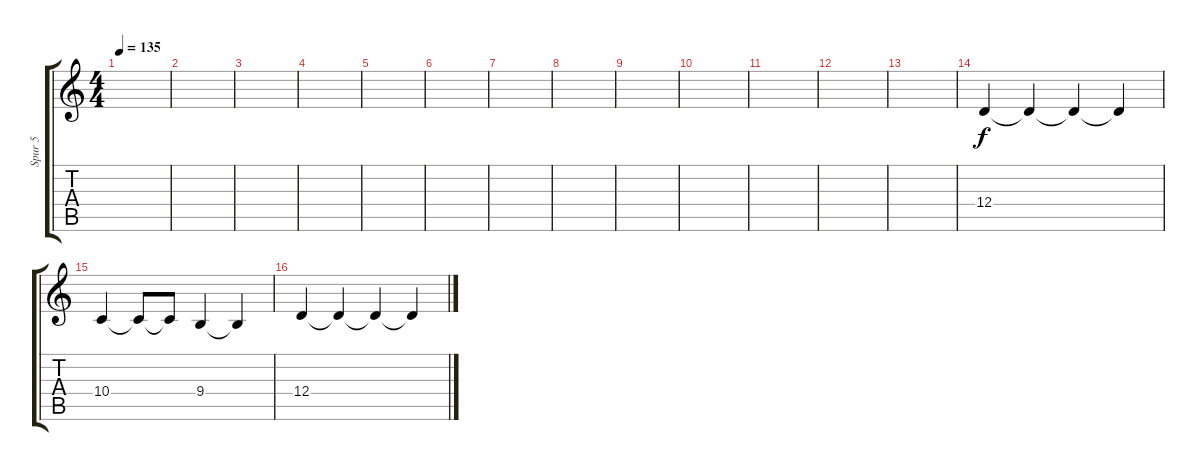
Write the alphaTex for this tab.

\track ("Spur 5" "Spur 5") {instrument choiraahs}
\staff {score tabs}
\tuning (E4 B3 G3 D3 A2 E2) {hide}
\ts (4 4)
\tempo 135
\clef g2
\ks c
|
|
|
|
|
|
|
|
|
|
|
|
|
12.4.4 12.4{t}.4 12.4{t}.4 12.4{t}.4 |
10.4.4 10.4{t}.8 10.4{t}.8 9.4.4 9.4{t}.4 |
12.4.4 12.4{t}.4 12.4{t}.4 12.4{t}.4
